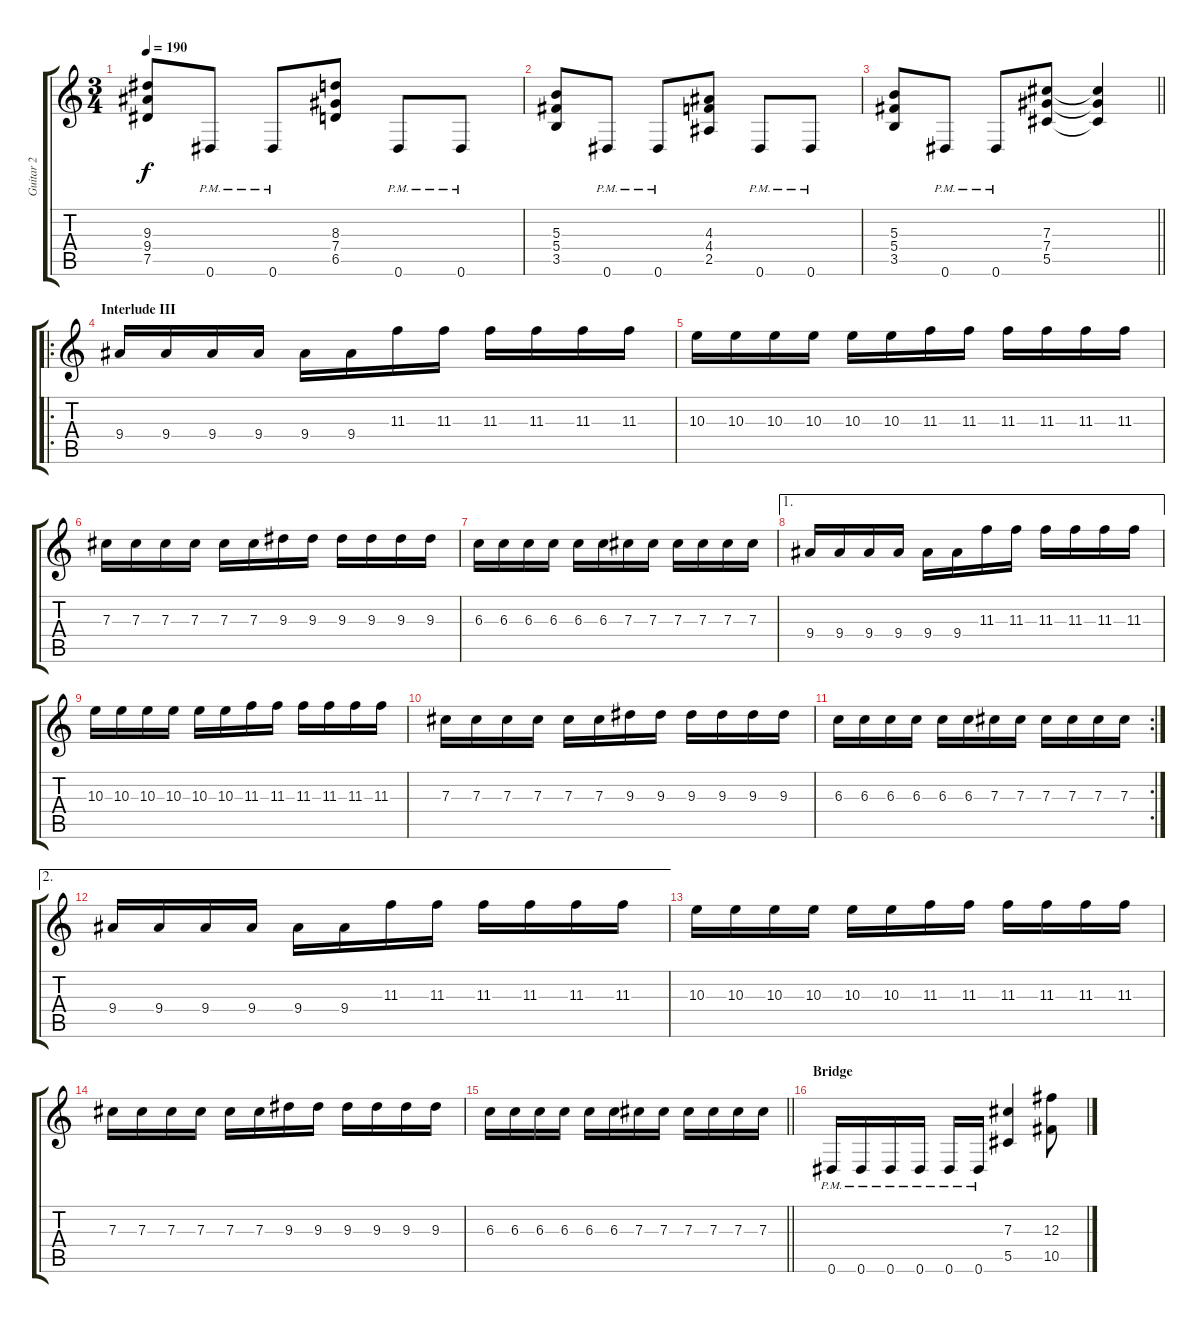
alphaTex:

\track ("Guitar 2" "Guitar 2") {instrument overdrivenguitar}
\staff {score tabs}
\tuning (Eb4 Bb3 Gb3 Db3 Ab2 Eb2) {hide}
\ts (3 4)
\tempo 190
\clef g2
\ks c
(9.3 9.4 7.5).8{dy f} 0.6{pm}.8 0.6{pm}.8 (8.3 7.4 6.5).8 0.6{pm}.8 0.6{pm}.8 |
(5.3 5.4 3.5).8 0.6{pm}.8 0.6{pm}.8 (4.3 4.4 2.5).8 0.6{pm}.8 0.6{pm}.8 |
\barLineRight lightlight
(5.3 5.4 3.5).8 0.6{pm}.8 0.6{pm}.8 (7.3 7.4 5.5).8 (7.3{t} 7.4{t} 5.5{t}).4 |
\ro
\section ("" "Interlude III")
9.4.16 9.4.16 9.4.16 9.4.16 9.4.16 9.4.16 11.3.16 11.3.16 11.3.16 11.3.16 11.3.16 11.3.16 |
10.3.16 10.3.16 10.3.16 10.3.16 10.3.16 10.3.16 11.3.16 11.3.16 11.3.16 11.3.16 11.3.16 11.3.16 |
7.3.16 7.3.16 7.3.16 7.3.16 7.3.16 7.3.16 9.3.16 9.3.16 9.3.16 9.3.16 9.3.16 9.3.16 |
6.3.16 6.3.16 6.3.16 6.3.16 6.3.16 6.3.16 7.3.16 7.3.16 7.3.16 7.3.16 7.3.16 7.3.16 |
\ae 1
9.4.16 9.4.16 9.4.16 9.4.16 9.4.16 9.4.16 11.3.16 11.3.16 11.3.16 11.3.16 11.3.16 11.3.16 |
10.3.16 10.3.16 10.3.16 10.3.16 10.3.16 10.3.16 11.3.16 11.3.16 11.3.16 11.3.16 11.3.16 11.3.16 |
7.3.16 7.3.16 7.3.16 7.3.16 7.3.16 7.3.16 9.3.16 9.3.16 9.3.16 9.3.16 9.3.16 9.3.16 |
\rc 2
6.3.16 6.3.16 6.3.16 6.3.16 6.3.16 6.3.16 7.3.16 7.3.16 7.3.16 7.3.16 7.3.16 7.3.16 |
\ae 2
9.4.16 9.4.16 9.4.16 9.4.16 9.4.16 9.4.16 11.3.16 11.3.16 11.3.16 11.3.16 11.3.16 11.3.16 |
10.3.16 10.3.16 10.3.16 10.3.16 10.3.16 10.3.16 11.3.16 11.3.16 11.3.16 11.3.16 11.3.16 11.3.16 |
7.3.16 7.3.16 7.3.16 7.3.16 7.3.16 7.3.16 9.3.16 9.3.16 9.3.16 9.3.16 9.3.16 9.3.16 |
\barLineRight lightlight
6.3.16 6.3.16 6.3.16 6.3.16 6.3.16 6.3.16 7.3.16 7.3.16 7.3.16 7.3.16 7.3.16 7.3.16 |
\section ("" "Bridge")
0.6{pm}.16 0.6{pm}.16 0.6{pm}.16 0.6{pm}.16 0.6{pm}.16 0.6{pm}.16 (7.3 5.5).4 (12.3 10.5).8
